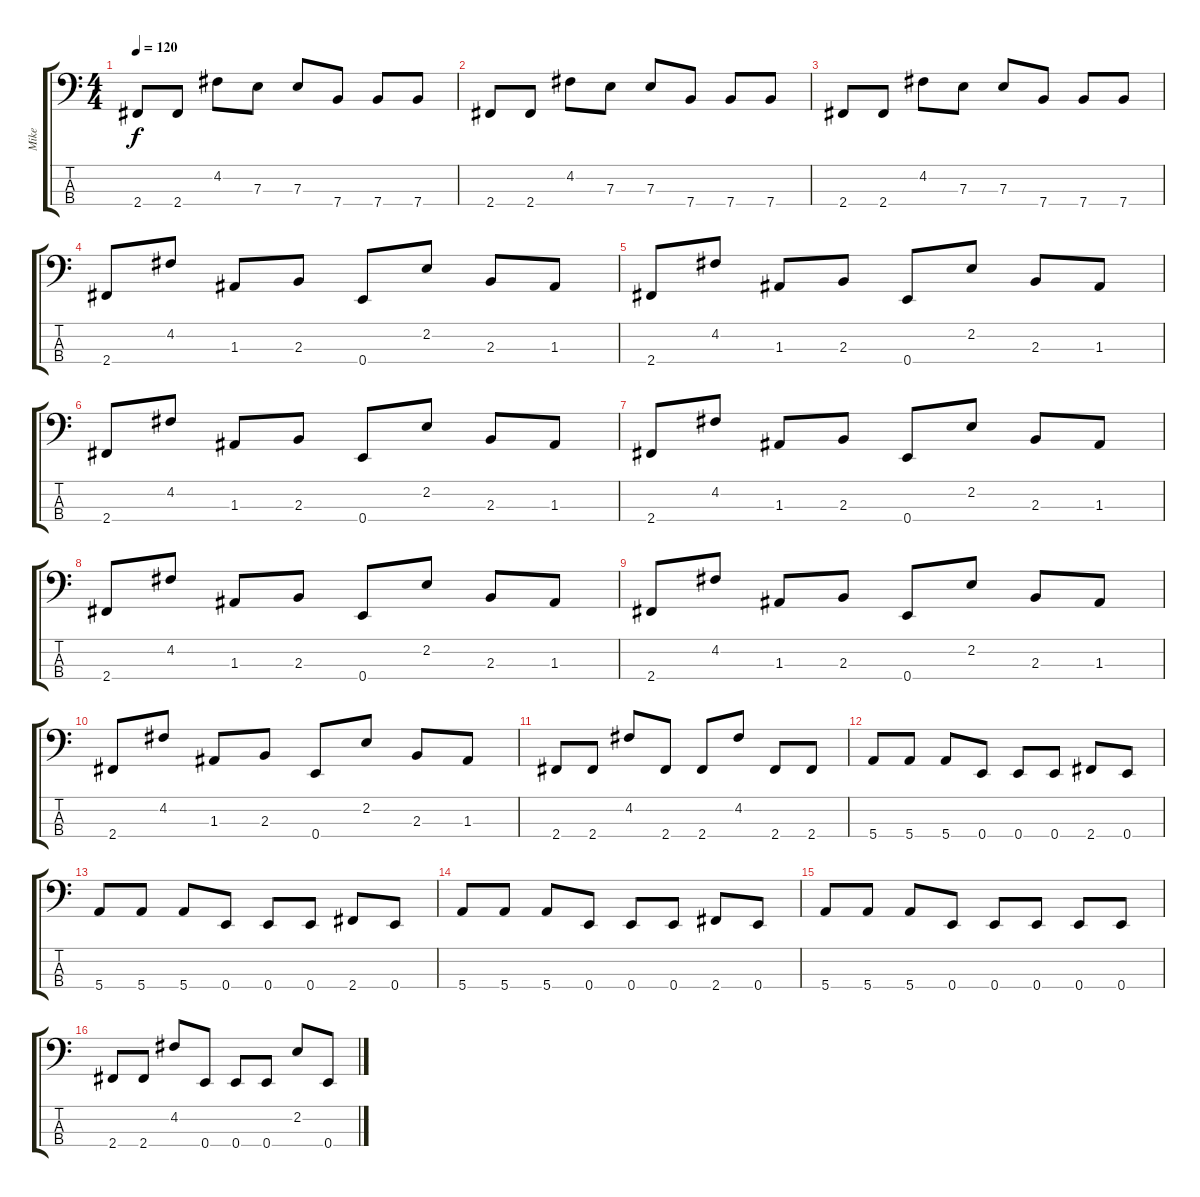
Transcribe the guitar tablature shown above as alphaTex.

\track ("Mike" "Mike") {instrument electricbasspick}
\staff {score tabs}
\tuning (G2 D2 A1 E1) {hide}
\ts (4 4)
\tempo 120
\clef f4
\ks c
2.4.8{dy f} 2.4.8 4.2.8 7.3.8 7.3.8 7.4.8 7.4.8 7.4.8 |
2.4.8 2.4.8 4.2.8 7.3.8 7.3.8 7.4.8 7.4.8 7.4.8 |
2.4.8 2.4.8 4.2.8 7.3.8 7.3.8 7.4.8 7.4.8 7.4.8 |
2.4.8 4.2.8 1.3.8 2.3.8 0.4.8 2.2.8 2.3.8 1.3.8 |
2.4.8 4.2.8 1.3.8 2.3.8 0.4.8 2.2.8 2.3.8 1.3.8 |
2.4.8 4.2.8 1.3.8 2.3.8 0.4.8 2.2.8 2.3.8 1.3.8 |
2.4.8 4.2.8 1.3.8 2.3.8 0.4.8 2.2.8 2.3.8 1.3.8 |
2.4.8 4.2.8 1.3.8 2.3.8 0.4.8 2.2.8 2.3.8 1.3.8 |
2.4.8 4.2.8 1.3.8 2.3.8 0.4.8 2.2.8 2.3.8 1.3.8 |
2.4.8 4.2.8 1.3.8 2.3.8 0.4.8 2.2.8 2.3.8 1.3.8 |
2.4.8 2.4.8 4.2.8 2.4.8 2.4.8 4.2.8 2.4.8 2.4.8 |
5.4.8 5.4.8 5.4.8 0.4.8 0.4.8 0.4.8 2.4.8 0.4.8 |
5.4.8 5.4.8 5.4.8 0.4.8 0.4.8 0.4.8 2.4.8 0.4.8 |
5.4.8 5.4.8 5.4.8 0.4.8 0.4.8 0.4.8 2.4.8 0.4.8 |
5.4.8 5.4.8 5.4.8 0.4.8 0.4.8 0.4.8 0.4.8 0.4.8 |
2.4.8 2.4.8 4.2.8 0.4.8 0.4.8 0.4.8 2.2.8 0.4.8
